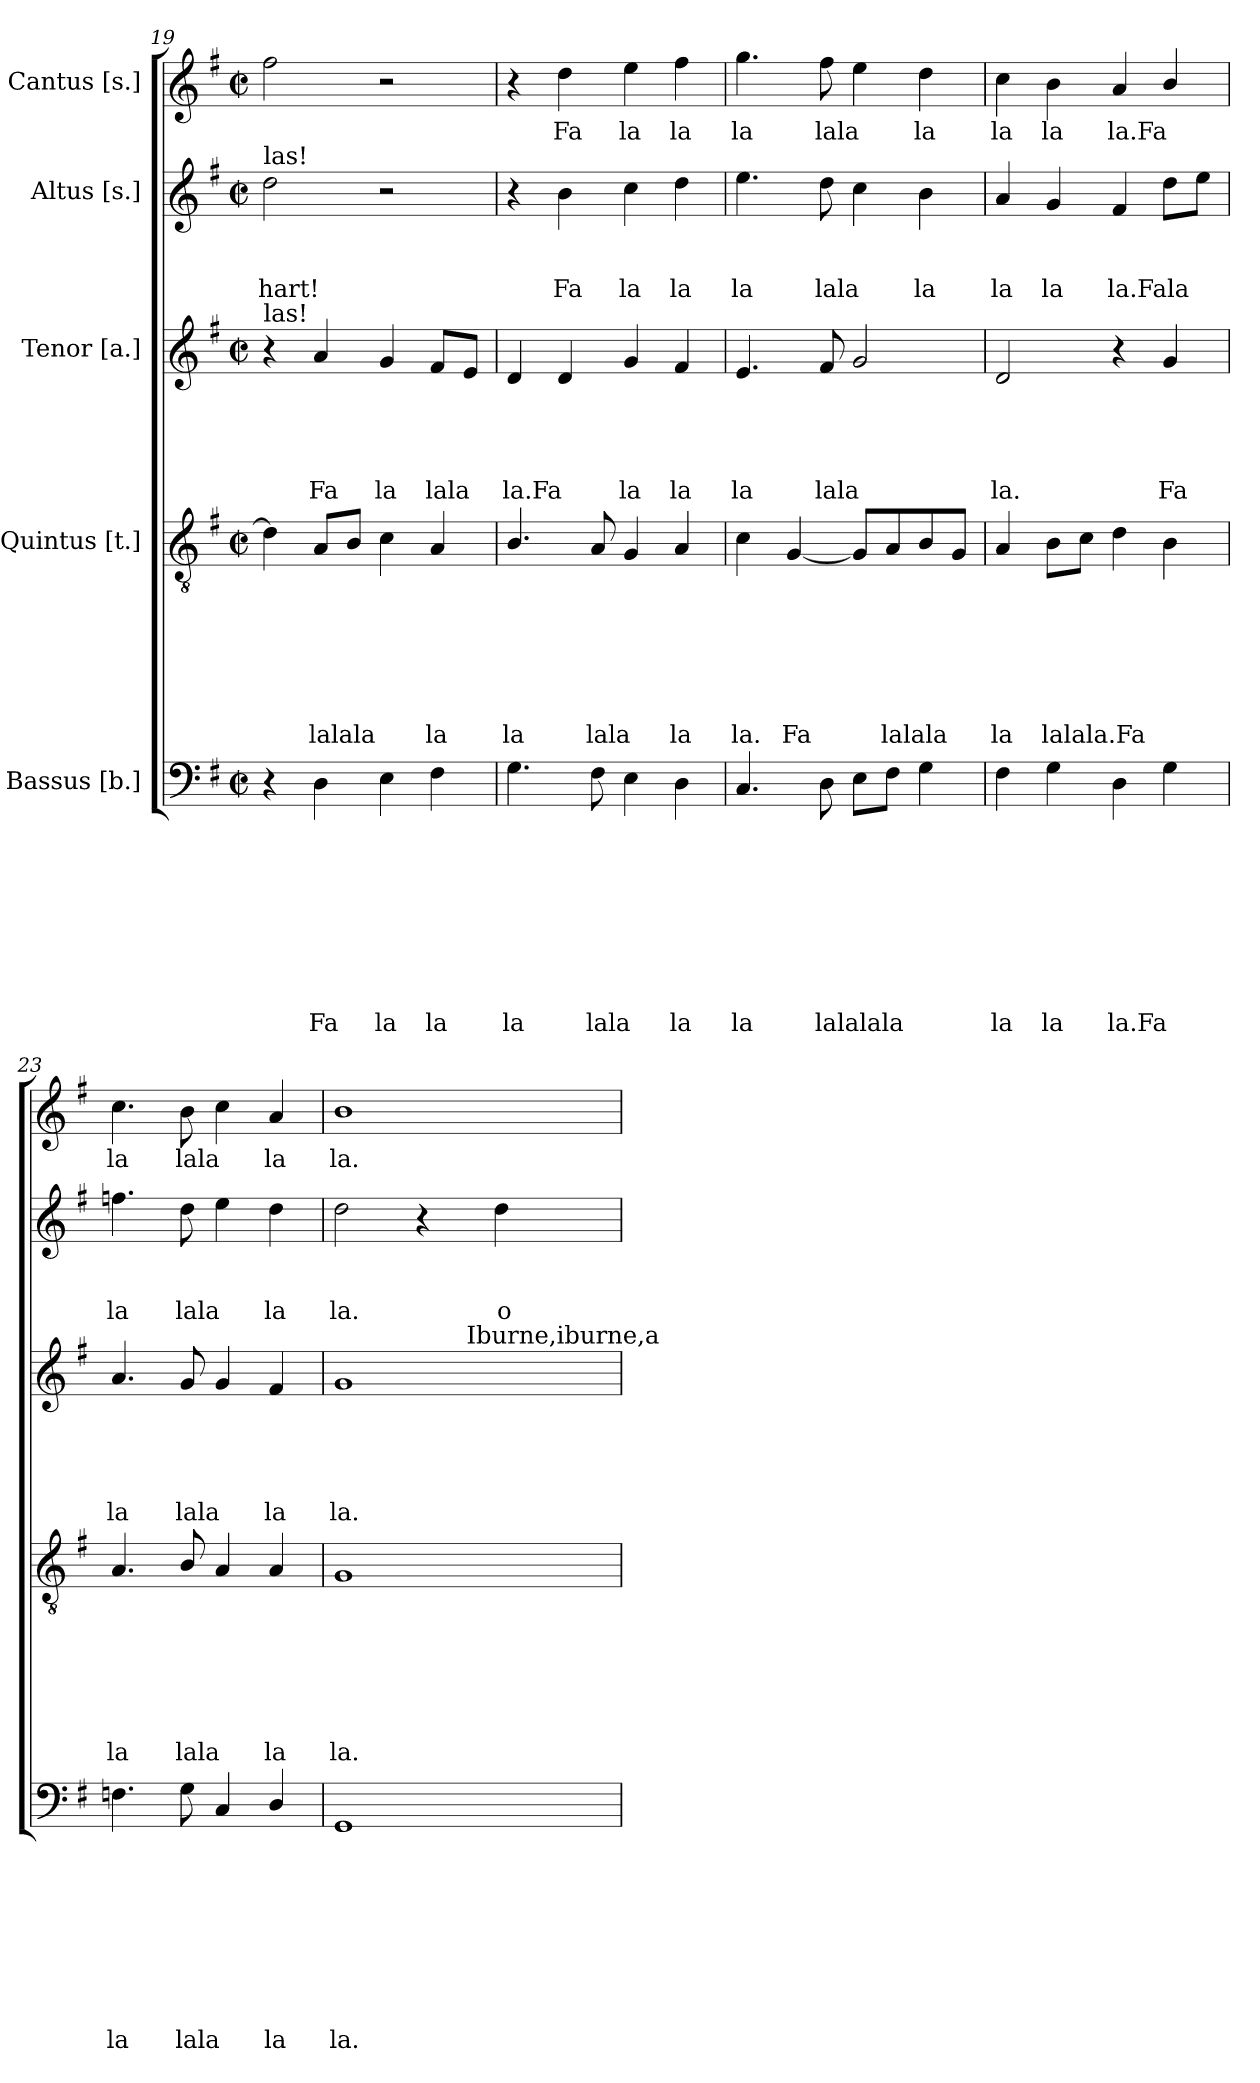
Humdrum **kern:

**kern	**text	**text	**text	**text	**text	**text	**text	**text	**text	**kern	**text	**text	**text	**text	**text	**text	**text	**kern	**text	**text	**text	**text	**text	**kern	**text	**text	**text	**kern	**text
*part5	*part5	*part5	*part5	*part5	*part5	*part5	*part5	*part5	*part5	*part4	*part4	*part4	*part4	*part4	*part4	*part4	*part4	*part3	*part3	*part3	*part3	*part3	*part3	*part2	*part2	*part2	*part2	*part1	*part1
*staff5	*staff5	*staff5	*staff5	*staff5	*staff5	*staff5	*staff5	*staff5	*staff5	*staff4	*staff4	*staff4	*staff4	*staff4	*staff4	*staff4	*staff4	*staff3	*staff3	*staff3	*staff3	*staff3	*staff3	*staff2	*staff2	*staff2	*staff2	*staff1	*staff1
*I"Bassus [b.]	*	*	*	*	*	*	*	*	*	*I"Quintus [t.]	*	*	*	*	*	*	*	*I"Tenor [a.]	*	*	*	*	*	*I"Altus [s.]	*	*	*	*I"Cantus [s.]	*
!!LO:LB:g=z
*clefF4	*	*	*	*	*	*	*	*	*	*clefGv2	*	*	*	*	*	*	*	*clefG2	*	*	*	*	*	*clefG2	*	*	*	*clefG2	*
*k[f#]	*	*	*	*	*	*	*	*	*	*k[f#]	*	*	*	*	*	*	*	*k[f#]	*	*	*	*	*	*k[f#]	*	*	*	*k[f#]	*
*G:	*	*	*	*	*	*	*	*	*	*G:	*	*	*	*	*	*	*	*G:	*	*	*	*	*	*G:	*	*	*	*G:	*
*M2/2	*	*	*	*	*	*	*	*	*	*M2/2	*	*	*	*	*	*	*	*M2/2	*	*	*	*	*	*M2/2	*	*	*	*M2/2	*
*met(c|)	*	*	*	*	*	*	*	*	*	*met(c|)	*	*	*	*	*	*	*	*met(c|)	*	*	*	*	*	*met(c|)	*	*	*	*met(c|)	*
=19	=19	=19	=19	=19	=19	=19	=19	=19	=19	=19	=19	=19	=19	=19	=19	=19	=19	=19	=19	=19	=19	=19	=19	=19	=19	=19	=19	=19	=19
!	!	!	!	!	!	!	!	!	!	!	!	!	!	!	!	!	!	!	!	!	!	!	!	!LO:TX:a:t=las!	!	!	!	!	!
!	!	!	!	!	!	!	!	!	!	!	!	!	!	!	!	!	!	!LO:TX:a:t=las!	!	!	!	!	!	!	!	!	!	!	!
!	!	!	!	!	!	!	!	!	!	!	!	!	!	!	!	!	!	!	!	!	!	!	!	!	!	!	!LO:LY:b	!	!
4r	.	.	.	.	.	.	.	.	.	4d\]	.	.	.	.	.	.	.	4r	.	.	.	.	.	2dd\	.	.	hart!	2ff#\	.
!	!	!	!	!	!	!	!	!	!LO:LY:b	!	!	!	!	!	!	!	!LO:LY:b	!	!	!	!	!	!LO:LY:b	!	!	!	!	!	!
4D\	.	.	.	.	.	.	.	.	Fa	8A/L	.	.	.	.	.	.	lalala	4a/	.	.	.	.	Fa	.	.	.	.	.	.
.	.	.	.	.	.	.	.	.	.	8B/J	.	.	.	.	.	.	.	.	.	.	.	.	.	.	.	.	.	.	.
!	!	!	!	!	!	!	!	!	!LO:LY:b	!	!	!	!	!	!	!	!	!	!	!	!	!	!LO:LY:b	!	!	!	!	!	!
4E\	.	.	.	.	.	.	.	.	la	4c\	.	.	.	.	.	.	.	4g/	.	.	.	.	la	2r	.	.	.	2r	.
!	!	!	!	!	!	!	!	!	!LO:LY:b	!	!	!	!	!	!	!	!LO:LY:b	!	!	!	!	!	!LO:LY:b	!	!	!	!	!	!
4F#\	.	.	.	.	.	.	.	.	la	4A/	.	.	.	.	.	.	la	8f#/L	.	.	.	.	lala	.	.	.	.	.	.
.	.	.	.	.	.	.	.	.	.	.	.	.	.	.	.	.	.	8e/J	.	.	.	.	.	.	.	.	.	.	.
=20	=20	=20	=20	=20	=20	=20	=20	=20	=20	=20	=20	=20	=20	=20	=20	=20	=20	=20	=20	=20	=20	=20	=20	=20	=20	=20	=20	=20	=20
!	!	!	!	!	!	!	!	!	!LO:LY:b	!	!	!	!	!	!	!	!LO:LY:b	!	!	!	!	!	!LO:LY:b	!	!	!	!	!	!
4.G\	.	.	.	.	.	.	.	.	la	4.B/	.	.	.	.	.	.	la	4d/	.	.	.	.	la.Fa	4r	.	.	.	4r	.
!	!	!	!	!	!	!	!	!	!	!	!	!	!	!	!	!	!	!	!	!	!	!	!	!	!	!	!LO:LY:b	!	!LO:LY:b
.	.	.	.	.	.	.	.	.	.	.	.	.	.	.	.	.	.	4d/	.	.	.	.	.	4b\	.	.	Fa	4dd\	Fa
!	!	!	!	!	!	!	!	!	!LO:LY:b	!	!	!	!	!	!	!	!LO:LY:b	!	!	!	!	!	!	!	!	!	!	!	!
8F#\	.	.	.	.	.	.	.	.	lala	8A/	.	.	.	.	.	.	lala	.	.	.	.	.	.	.	.	.	.	.	.
!	!	!	!	!	!	!	!	!	!	!	!	!	!	!	!	!	!	!	!	!	!	!	!LO:LY:b	!	!	!	!LO:LY:b	!	!LO:LY:b
4E\	.	.	.	.	.	.	.	.	.	4G/	.	.	.	.	.	.	.	4g/	.	.	.	.	la	4cc\	.	.	la	4ee\	la
!	!	!	!	!	!	!	!	!	!LO:LY:b	!	!	!	!	!	!	!	!LO:LY:b	!	!	!	!	!	!LO:LY:b	!	!	!	!LO:LY:b	!	!LO:LY:b
4D\	.	.	.	.	.	.	.	.	la	4A/	.	.	.	.	.	.	la	4f#/	.	.	.	.	la	4dd\	.	.	la	4ff#\	la
=21	=21	=21	=21	=21	=21	=21	=21	=21	=21	=21	=21	=21	=21	=21	=21	=21	=21	=21	=21	=21	=21	=21	=21	=21	=21	=21	=21	=21	=21
!	!	!	!	!	!	!	!	!	!LO:LY:b	!	!	!	!	!	!	!	!LO:LY:b	!	!	!	!	!	!LO:LY:b	!	!	!	!LO:LY:b	!	!LO:LY:b
4.C/	.	.	.	.	.	.	.	.	la	4c\	.	.	.	.	.	.	la.	4.e/	.	.	.	.	la	4.ee\	.	.	la	4.gg\	la
!	!	!	!	!	!	!	!	!	!	!	!	!	!	!	!	!	!LO:LY:b	!	!	!	!	!	!	!	!	!	!	!	!
.	.	.	.	.	.	.	.	.	.	[<4G/	.	.	.	.	.	.	Fa	.	.	.	.	.	.	.	.	.	.	.	.
!	!	!	!	!	!	!	!	!	!LO:LY:b	!	!	!	!	!	!	!	!	!	!	!	!	!	!LO:LY:b	!	!	!	!LO:LY:b	!	!LO:LY:b
8D\	.	.	.	.	.	.	.	.	lalalala	.	.	.	.	.	.	.	.	8f#/	.	.	.	.	lala	8dd\	.	.	lala	8ff#\	lala
8E\L	.	.	.	.	.	.	.	.	.	8G/L]	.	.	.	.	.	.	.	2g/	.	.	.	.	.	4cc\	.	.	.	4ee\	.
!	!	!	!	!	!	!	!	!	!	!	!	!	!	!	!	!	!LO:LY:b	!	!	!	!	!	!	!	!	!	!	!	!
8F#\J	.	.	.	.	.	.	.	.	.	8A/	.	.	.	.	.	.	lalala	.	.	.	.	.	.	.	.	.	.	.	.
!	!	!	!	!	!	!	!	!	!	!	!	!	!	!	!	!	!	!	!	!	!	!	!	!	!	!	!LO:LY:b	!	!LO:LY:b
4G\	.	.	.	.	.	.	.	.	.	8B/	.	.	.	.	.	.	.	.	.	.	.	.	.	4b\	.	.	la	4dd\	la
.	.	.	.	.	.	.	.	.	.	8G/J	.	.	.	.	.	.	.	.	.	.	.	.	.	.	.	.	.	.	.
=22	=22	=22	=22	=22	=22	=22	=22	=22	=22	=22	=22	=22	=22	=22	=22	=22	=22	=22	=22	=22	=22	=22	=22	=22	=22	=22	=22	=22	=22
!	!	!	!	!	!	!	!	!	!LO:LY:b	!	!	!	!	!	!	!	!LO:LY:b	!	!	!	!	!	!LO:LY:b	!	!	!	!LO:LY:b	!	!LO:LY:b
4F#\	.	.	.	.	.	.	.	.	la	4A/	.	.	.	.	.	.	la	2d/	.	.	.	.	la.	4a/	.	.	la	4cc\	la
!	!	!	!	!	!	!	!	!	!LO:LY:b	!	!	!	!	!	!	!	!LO:LY:b	!	!	!	!	!	!	!	!	!	!LO:LY:b	!	!LO:LY:b
4G\	.	.	.	.	.	.	.	.	la	8B\L	.	.	.	.	.	.	lalala.Fa	.	.	.	.	.	.	4g/	.	.	la	4b\	la
.	.	.	.	.	.	.	.	.	.	8c\J	.	.	.	.	.	.	.	.	.	.	.	.	.	.	.	.	.	.	.
!	!	!	!	!	!	!	!	!	!LO:LY:b	!	!	!	!	!	!	!	!	!	!	!	!	!	!	!	!	!	!LO:LY:b	!	!LO:LY:b
4D\	.	.	.	.	.	.	.	.	la.Fa	4d\	.	.	.	.	.	.	.	4r	.	.	.	.	.	4f#/	.	.	la.Fala	4a/	la.Fa
!	!	!	!	!	!	!	!	!	!	!	!	!	!	!	!	!	!	!	!	!	!	!	!LO:LY:b	!	!	!	!	!	!
4G\	.	.	.	.	.	.	.	.	.	4B\	.	.	.	.	.	.	.	4g/	.	.	.	.	Fa	8dd\L	.	.	.	4b/	.
.	.	.	.	.	.	.	.	.	.	.	.	.	.	.	.	.	.	.	.	.	.	.	.	8ee\J	.	.	.	.	.
=23	=23	=23	=23	=23	=23	=23	=23	=23	=23	=23	=23	=23	=23	=23	=23	=23	=23	=23	=23	=23	=23	=23	=23	=23	=23	=23	=23	=23	=23
!	!	!	!	!	!	!	!	!	!LO:LY:b	!	!	!	!	!	!	!	!LO:LY:b	!	!	!	!	!	!LO:LY:b	!	!	!	!LO:LY:b	!	!LO:LY:b
4.Fn\	.	.	.	.	.	.	.	.	la	4.A/	.	.	.	.	.	.	la	4.a/	.	.	.	.	la	4.ffn\	.	.	la	4.cc\	la
!	!	!	!	!	!	!	!	!	!LO:LY:b	!	!	!	!	!	!	!	!LO:LY:b	!	!	!	!	!	!LO:LY:b	!	!	!	!LO:LY:b	!	!LO:LY:b
8G\	.	.	.	.	.	.	.	.	lala	8B/	.	.	.	.	.	.	lala	8g/	.	.	.	.	lala	8dd\	.	.	lala	8b\	lala
4C/	.	.	.	.	.	.	.	.	.	4A/	.	.	.	.	.	.	.	4g/	.	.	.	.	.	4ee\	.	.	.	4cc\	.
!	!	!	!	!	!	!	!	!	!LO:LY:b	!	!	!	!	!	!	!	!LO:LY:b	!	!	!	!	!	!LO:LY:b	!	!	!	!LO:LY:b	!	!LO:LY:b
4D/	.	.	.	.	.	.	.	.	la	4A/	.	.	.	.	.	.	la	4f#/	.	.	.	.	la	4dd\	.	.	la	4a/	la
=24	=24	=24	=24	=24	=24	=24	=24	=24	=24	=24	=24	=24	=24	=24	=24	=24	=24	=24	=24	=24	=24	=24	=24	=24	=24	=24	=24	=24	=24
!	!	!	!	!	!	!	!	!	!LO:LY:b	!	!	!	!	!	!	!	!LO:LY:b	!	!	!	!	!	!LO:LY:b	!	!	!	!LO:LY:b	!	!LO:LY:b
*	*	*	*	*	*	*	*	*	*	*	*	*	*	*	*	*	*	*^	*	*	*	*	*	*	*	*	*	*	*
1GG	.	.	.	.	.	.	.	.	la.	1G	.	.	.	.	.	.	la.	1g	2ryy	.	.	.	.	la.	2dd\	.	.	la.	1b	la.
.	.	.	.	.	.	.	.	.	.	.	.	.	.	.	.	.	.	.	8..ryy	.	.	.	.	.	4r	.	.	.	.	.
!	!	!	!	!	!	!	!	!	!	!	!	!	!	!	!	!	!	!	!LO:TX:a:t=Iburne,iburne,a	!	!	!	!	!	!	!	!	!	!	!
.	.	.	.	.	.	.	.	.	.	.	.	.	.	.	.	.	.	.	4ryy	.	.	.	.	.	.	.	.	.	.	.
!	!	!	!	!	!	!	!	!	!	!	!	!	!	!	!	!	!	!	!	!	!	!	!	!	!	!	!	!LO:LY:b	!	!
.	.	.	.	.	.	.	.	.	.	.	.	.	.	.	.	.	.	.	.	.	.	.	.	.	4dd\	.	.	o	.	.
.	.	.	.	.	.	.	.	.	.	.	.	.	.	.	.	.	.	.	32ryy	.	.	.	.	.	.	.	.	.	.	.
*	*	*	*	*	*	*	*	*	*	*	*	*	*	*	*	*	*	*v	*v	*	*	*	*	*	*	*	*	*	*	*
=	=	=	=	=	=	=	=	=	=	=	=	=	=	=	=	=	=	=	=	=	=	=	=	=	=	=	=	=	=
*-	*-	*-	*-	*-	*-	*-	*-	*-	*-	*-	*-	*-	*-	*-	*-	*-	*-	*-	*-	*-	*-	*-	*-	*-	*-	*-	*-	*-	*-
